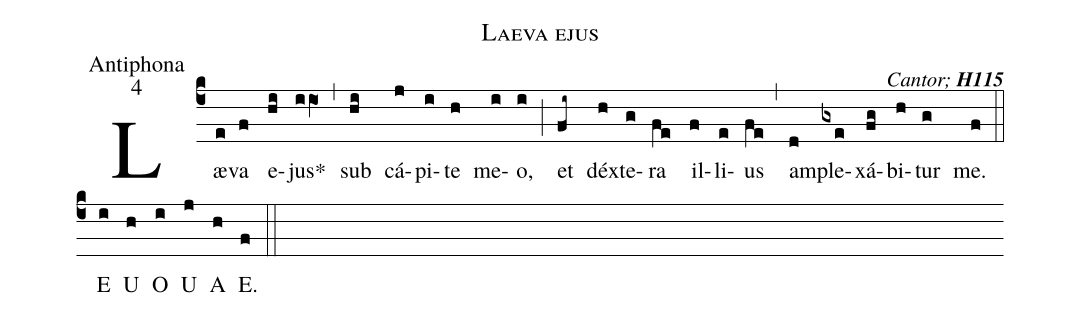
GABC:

name:Laeva ejus;
office-part:Antiphona;
mode:4;
commentary:{\itshape\mdseries Cantor;\/} {\bfseries H115};
%%
(c4) Læ(e)va(f) e(hi)jus<sp>*</sp>(iiO1) (,)
sub(hi) cá(j)pi(i)te(h) me(i)o,(i) (;)
et(fi~) déx(h)te(g)ra(fe) il(f)li(e)us(fe) (,)
am(d)ple(gxe)xá(fg)bi(h)tur(g) me.(f) (::)
<eu> E(i) U(h) O(i) U(j) A(h) E.(f) </eu> (::)
